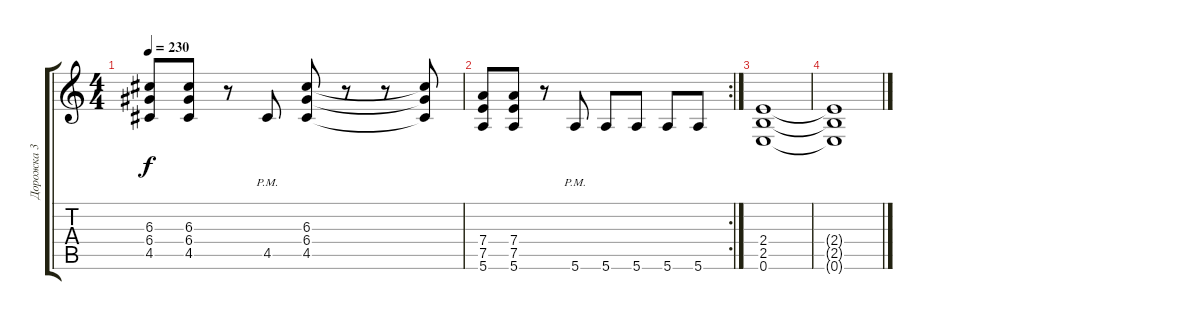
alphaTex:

\track ("Дорожка 3" "Дорожка 3") {instrument overdrivenguitar}
\staff {score tabs}
\tuning (E4 B3 G3 D3 A2 E2) {hide}
\ts (4 4)
\tempo 230
\clef g2
\ks c
(6.3 6.4 4.5).8{dy f} (6.3 6.4 4.5).8 r.8 4.5{pm}.8 (6.3 6.4 4.5).8 r.8 r.8 (6.3{t} 6.4{t} 4.5{t}).8 |
\rc 2
(7.4 7.5 5.6).8 (7.4 7.5 5.6).8 r.8 5.6{pm}.8 5.6.8 5.6.8 5.6.8 5.6.8 |
(2.4 2.5 0.6).1 |
(2.4{t} 2.5{t} 0.6{t}).1
